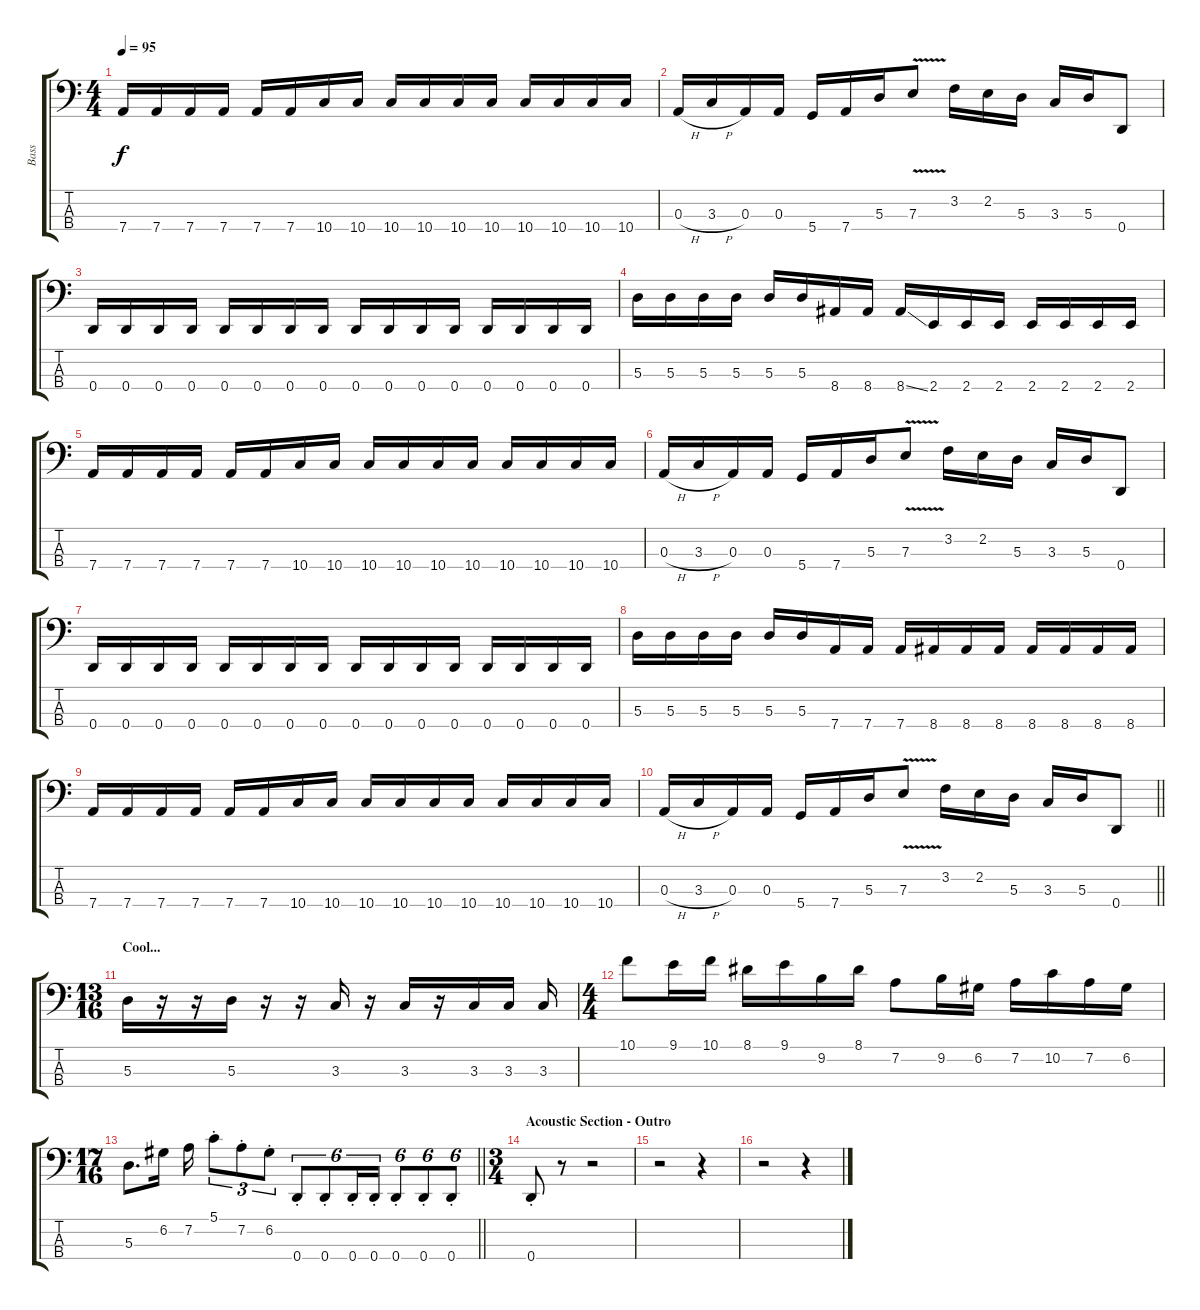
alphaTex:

\track ("Bass" "Bass") {instrument electricbassfinger}
\staff {score tabs}
\tuning (G2 D2 A1 D1) {hide}
\ts (4 4)
\tempo 95
\clef f4
\ks c
7.4.16{dy f} 7.4.16 7.4.16 7.4.16 7.4.16 7.4.16 10.4.16 10.4.16 10.4.16 10.4.16 10.4.16 10.4.16 10.4.16 10.4.16 10.4.16 10.4.16 |
0.3{h}.16 3.3{h}.16 0.3.16 0.3.16 5.4.16 7.4.16 5.3.16 7.3{v}.8 3.2.16 2.2.16 5.3.16 3.3.16 5.3.16 0.4.8 |
0.4.16 0.4.16 0.4.16 0.4.16 0.4.16 0.4.16 0.4.16 0.4.16 0.4.16 0.4.16 0.4.16 0.4.16 0.4.16 0.4.16 0.4.16 0.4.16 |
5.3.16 5.3.16 5.3.16 5.3.16 5.3.16 5.3.16 8.4.16 8.4.16 8.4{ss}.16 2.4.16 2.4.16 2.4.16 2.4.16 2.4.16 2.4.16 2.4.16 |
7.4.16 7.4.16 7.4.16 7.4.16 7.4.16 7.4.16 10.4.16 10.4.16 10.4.16 10.4.16 10.4.16 10.4.16 10.4.16 10.4.16 10.4.16 10.4.16 |
0.3{h}.16 3.3{h}.16 0.3.16 0.3.16 5.4.16 7.4.16 5.3.16 7.3{v}.8 3.2.16 2.2.16 5.3.16 3.3.16 5.3.16 0.4.8 |
0.4.16 0.4.16 0.4.16 0.4.16 0.4.16 0.4.16 0.4.16 0.4.16 0.4.16 0.4.16 0.4.16 0.4.16 0.4.16 0.4.16 0.4.16 0.4.16 |
5.3.16 5.3.16 5.3.16 5.3.16 5.3.16 5.3.16 7.4.16 7.4.16 7.4.16 8.4.16 8.4.16 8.4.16 8.4.16 8.4.16 8.4.16 8.4.16 |
7.4.16 7.4.16 7.4.16 7.4.16 7.4.16 7.4.16 10.4.16 10.4.16 10.4.16 10.4.16 10.4.16 10.4.16 10.4.16 10.4.16 10.4.16 10.4.16 |
\barLineRight lightlight
0.3{h}.16 3.3{h}.16 0.3.16 0.3.16 5.4.16 7.4.16 5.3.16 7.3{v}.8 3.2.16 2.2.16 5.3.16 3.3.16 5.3.16 0.4.8 |
\ts (13 16)
\section ("" "Cool...")
5.3.16 r.16 r.16 5.3.16 r.16 r.16 3.3.16 r.16 3.3.16 r.16 3.3.16 3.3.16 3.3.16 |
\ts (4 4)
10.1.8 9.1.16 10.1.16 8.1.16 9.1.16 9.2.16 8.1.16 7.2.8 9.2.16 6.2.16 7.2.16 10.2.16 7.2.16 6.2.16 |
\ts (17 16)
\barLineRight lightlight
5.3.8{d} 6.2.16 7.2.16 5.1{st}.8{tu (3 2)} 7.2{st}.8{tu (3 2)} 6.2{st}.8{tu (3 2)} 0.4{st}.8{tu (6 4)} 0.4{st}.8{tu (6 4)} 0.4{st}.16{tu (6 4)} 0.4{st}.16{tu (6 4)} 0.4{st}.8{tu (6 4)} 0.4{st}.8{tu (6 4)} 0.4{st}.8{tu (6 4)} |
\ts (3 4)
\section ("" "Acoustic Section - Outro")
0.4{st}.8 r.8 r.2 |
r.2 r.4 |
r.2 r.4
